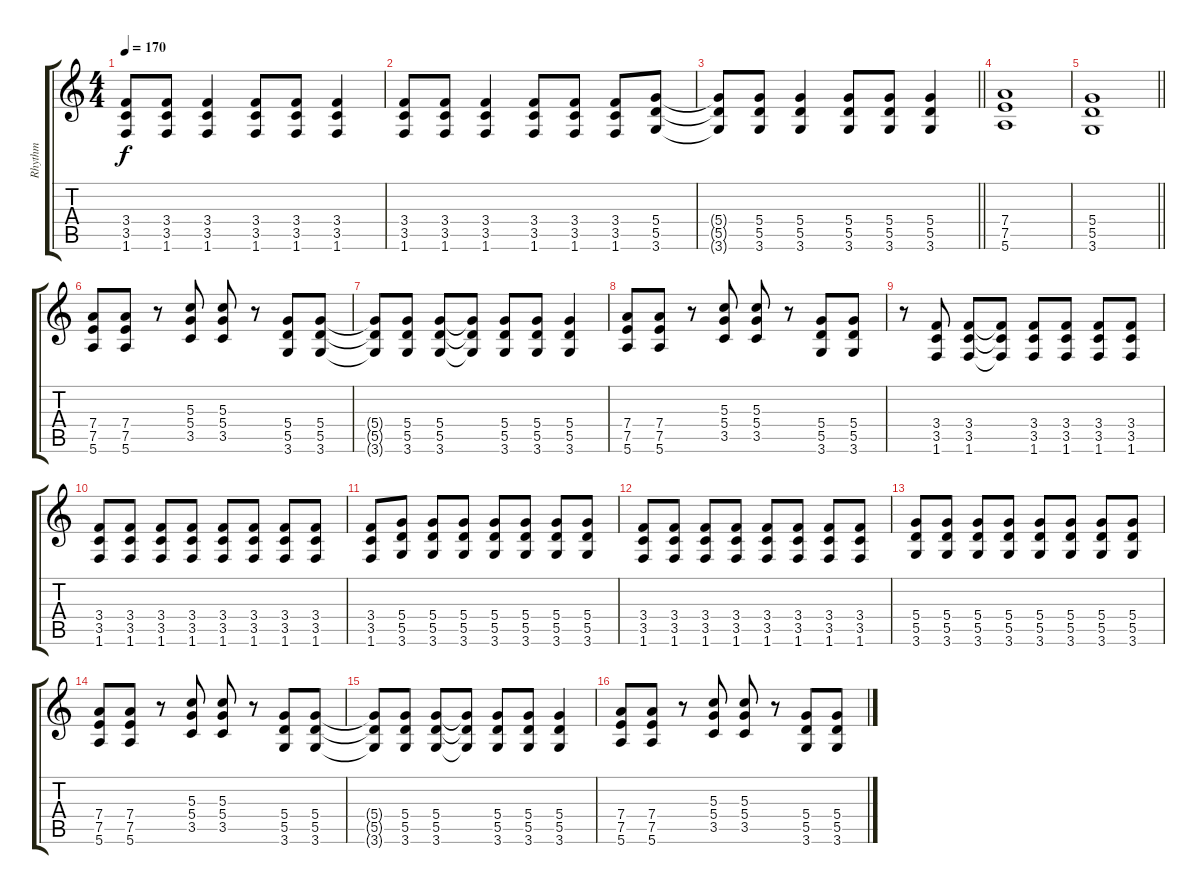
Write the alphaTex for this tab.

\track ("Rhythm" "Rhythm") {instrument distortionguitar}
\staff {score tabs}
\tuning (E4 B3 G3 D3 A2 E2) {hide}
\ts (4 4)
\tempo 170
\clef g2
\ks c
(3.4{t} 3.5{t} 1.6{t}).8{dy f} (3.4 3.5 1.6).8 (3.4 3.5 1.6).4 (3.4 3.5 1.6).8 (3.4 3.5 1.6).8 (3.4 3.5 1.6).4 |
(3.4 3.5 1.6).8 (3.4 3.5 1.6).8 (3.4 3.5 1.6).4 (3.4 3.5 1.6).8 (3.4 3.5 1.6).8 (3.4 3.5 1.6).8 (5.4 5.5 3.6).8 |
\barLineRight lightlight
(5.4{t} 5.5{t} 3.6{t}).8 (5.4 5.5 3.6).8 (5.4 5.5 3.6).4 (5.4 5.5 3.6).8 (5.4 5.5 3.6).8 (5.4 5.5 3.6).4 |
(7.4 7.5 5.6).1 |
\barLineRight lightlight
(5.4 5.5 3.6).1 |
(7.4 7.5 5.6).8 (7.4 7.5 5.6).8 r.8 (5.3 5.4 3.5).8 (5.3 5.4 3.5).8 r.8 (5.4 5.5 3.6).8 (5.4 5.5 3.6).8 |
(5.4{t} 5.5{t} 3.6{t}).8 (5.4 5.5 3.6).8 (5.4 5.5 3.6).8 (5.4{t} 5.5{t} 3.6{t}).8 (5.4 5.5 3.6).8 (5.4 5.5 3.6).8 (5.4 5.5 3.6).4 |
(7.4 7.5 5.6).8 (7.4 7.5 5.6).8 r.8 (5.3 5.4 3.5).8 (5.3 5.4 3.5).8 r.8 (5.4 5.5 3.6).8 (5.4 5.5 3.6).8 |
r.8 (3.4 3.5 1.6).8 (3.4 3.5 1.6).8 (3.4{t} 3.5{t} 1.6{t}).8 (3.4 3.5 1.6).8 (3.4 3.5 1.6).8 (3.4 3.5 1.6).8 (3.4 3.5 1.6).8 |
(3.4 3.5 1.6).8 (3.4 3.5 1.6).8 (3.4 3.5 1.6).8 (3.4 3.5 1.6).8 (3.4 3.5 1.6).8 (3.4 3.5 1.6).8 (3.4 3.5 1.6).8 (3.4 3.5 1.6).8 |
(3.4 3.5 1.6).8 (5.4 5.5 3.6).8 (5.4 5.5 3.6).8 (5.4 5.5 3.6).8 (5.4 5.5 3.6).8 (5.4 5.5 3.6).8 (5.4 5.5 3.6).8 (5.4 5.5 3.6).8 |
(3.4 3.5 1.6).8 (3.4 3.5 1.6).8 (3.4 3.5 1.6).8 (3.4 3.5 1.6).8 (3.4 3.5 1.6).8 (3.4 3.5 1.6).8 (3.4 3.5 1.6).8 (3.4 3.5 1.6).8 |
(5.4 5.5 3.6).8 (5.4 5.5 3.6).8 (5.4 5.5 3.6).8 (5.4 5.5 3.6).8 (5.4 5.5 3.6).8 (5.4 5.5 3.6).8 (5.4 5.5 3.6).8 (5.4 5.5 3.6).8 |
(7.4 7.5 5.6).8 (7.4 7.5 5.6).8 r.8 (5.3 5.4 3.5).8 (5.3 5.4 3.5).8 r.8 (5.4 5.5 3.6).8 (5.4 5.5 3.6).8 |
(5.4{t} 5.5{t} 3.6{t}).8 (5.4 5.5 3.6).8 (5.4 5.5 3.6).8 (5.4{t} 5.5{t} 3.6{t}).8 (5.4 5.5 3.6).8 (5.4 5.5 3.6).8 (5.4 5.5 3.6).4 |
(7.4 7.5 5.6).8 (7.4 7.5 5.6).8 r.8 (5.3 5.4 3.5).8 (5.3 5.4 3.5).8 r.8 (5.4 5.5 3.6).8 (5.4 5.5 3.6).8
